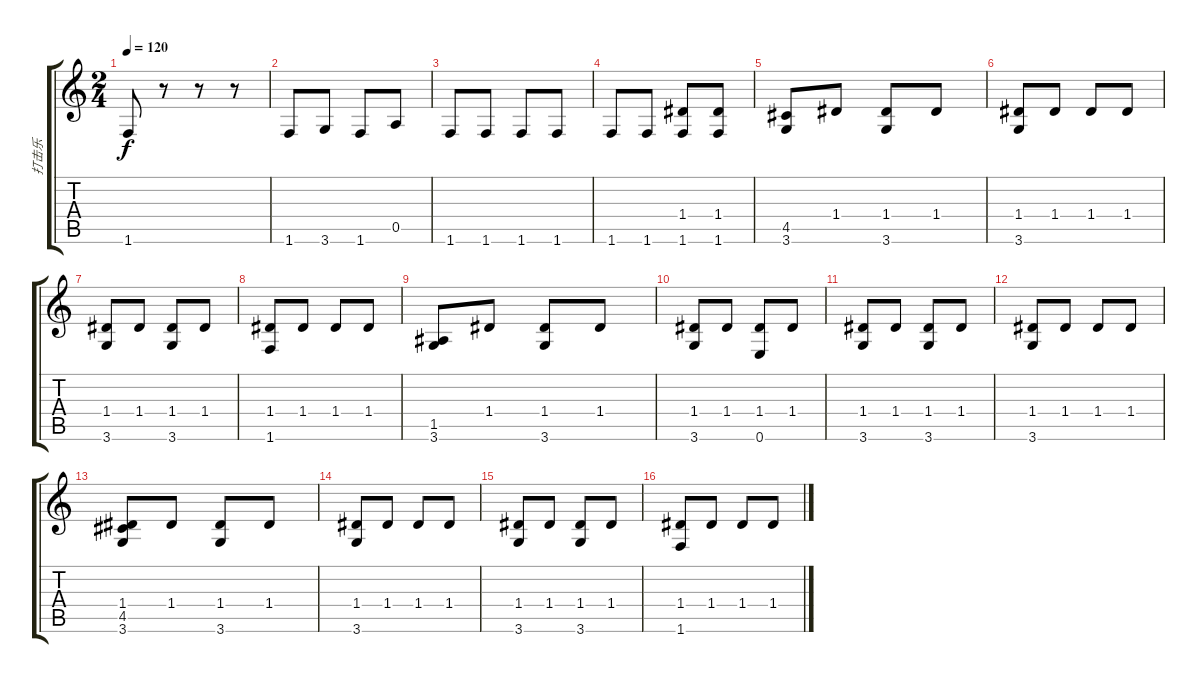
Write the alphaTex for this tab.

\track ("打击乐" "打击乐") {instrument acousticguitarnylon}
\staff {score tabs}
\tuning (E4 B3 G3 D3 A2 E2) {hide}
\ts (2 4)
\tempo 120
\clef g2
\ks c
1.6.8{dy f} r.8 r.8 r.8 |
1.6.8 3.6.8 1.6.8 0.5.8 |
1.6.8 1.6.8 1.6.8 1.6.8 |
1.6.8 1.6.8 (1.4 1.6).8 (1.4 1.6).8 |
(4.5 3.6).8 1.4.8 (1.4 3.6).8 1.4.8 |
(1.4 3.6).8 1.4.8 1.4.8 1.4.8 |
(1.4 3.6).8 1.4.8 (1.4 3.6).8 1.4.8 |
(1.4 1.6).8 1.4.8 1.4.8 1.4.8 |
(1.5 3.6).8 1.4.8 (1.4 3.6).8 1.4.8 |
(1.4 3.6).8 1.4.8 (1.4 0.6).8 1.4.8 |
(1.4 3.6).8 1.4.8 (1.4 3.6).8 1.4.8 |
(1.4 3.6).8 1.4.8 1.4.8 1.4.8 |
(1.4 4.5 3.6).8 1.4.8 (1.4 3.6).8 1.4.8 |
(1.4 3.6).8 1.4.8 1.4.8 1.4.8 |
(1.4 3.6).8 1.4.8 (1.4 3.6).8 1.4.8 |
(1.4 1.6).8 1.4.8 1.4.8 1.4.8
